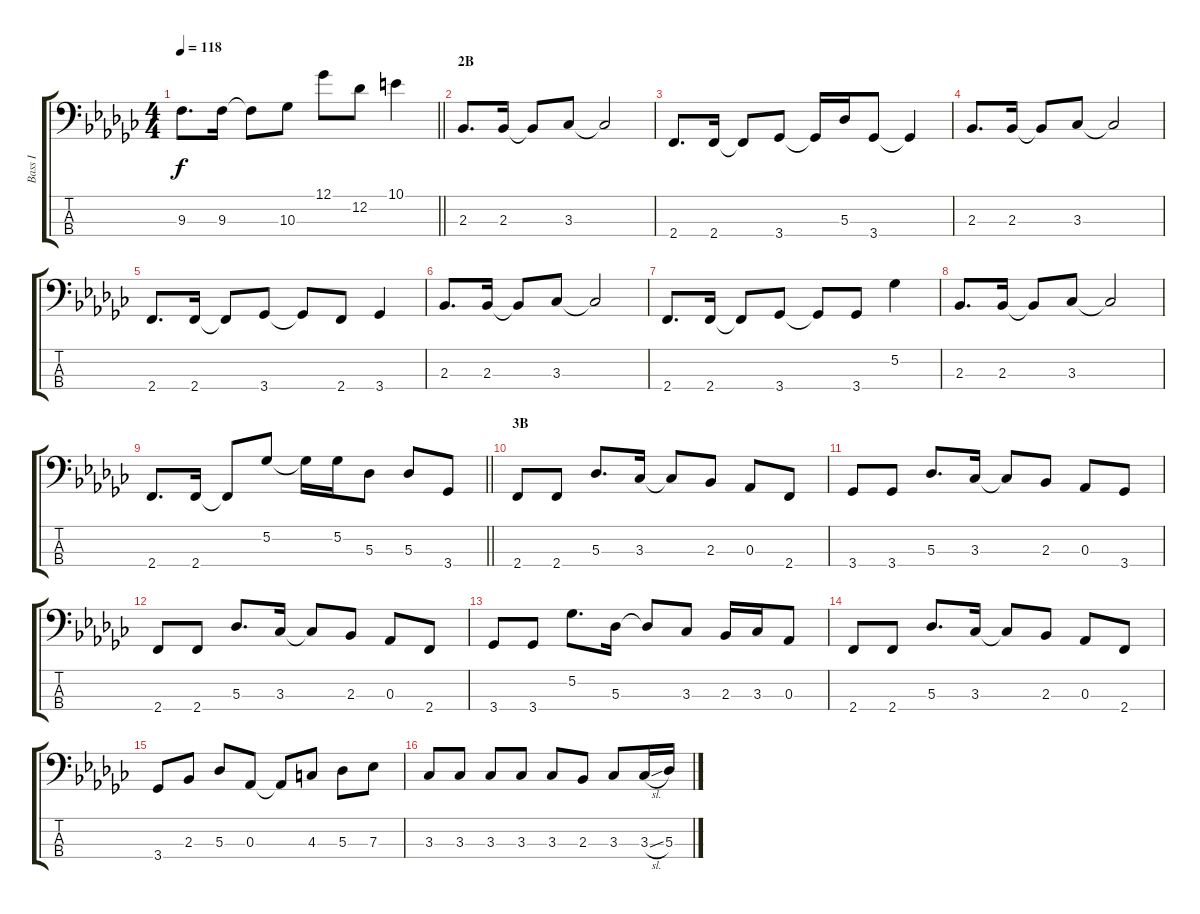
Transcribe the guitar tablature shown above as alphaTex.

\track ("Bass I" "Bass I") {instrument electricbasspick}
\staff {score tabs}
\tuning (Gb2 Db2 Ab1 Eb1) {hide}
\ts (4 4)
\tempo 118
\clef f4
\barLineRight lightlight
\ks gb
9.3.8{d dy f} 9.3.16 9.3{t}.8 10.3.8 12.1.8 12.2.8 10.1.4 |
\section ("" "2B")
2.3.8{d} 2.3.16 2.3{t}.8 3.3.8 3.3{t}.2 |
2.4.8{d} 2.4.16 2.4{t}.8 3.4.8 3.4{t}.16 5.3.16 3.4.8 3.4{t}.4 |
2.3.8{d} 2.3.16 2.3{t}.8 3.3.8 3.3{t}.2 |
2.4.8{d} 2.4.16 2.4{t}.8 3.4.8 3.4{t}.8 2.4.8 3.4.4 |
2.3.8{d} 2.3.16 2.3{t}.8 3.3.8 3.3{t}.2 |
2.4.8{d} 2.4.16 2.4{t}.8 3.4.8 3.4{t}.8 3.4.8 5.2.4 |
2.3.8{d} 2.3.16 2.3{t}.8 3.3.8 3.3{t}.2 |
\barLineRight lightlight
2.4.8{d} 2.4.16 2.4{t}.8 5.2.8 5.2{t}.16 5.2.16 5.3.8 5.3.8 3.4.8 |
\section ("" "3B")
2.4.8 2.4.8 5.3.8{d} 3.3.16 3.3{t}.8 2.3.8 0.3.8 2.4.8 |
3.4.8 3.4.8 5.3.8{d} 3.3.16 3.3{t}.8 2.3.8 0.3.8 3.4.8 |
2.4.8 2.4.8 5.3.8{d} 3.3.16 3.3{t}.8 2.3.8 0.3.8 2.4.8 |
3.4.8 3.4.8 5.2.8{d} 5.3.16 5.3{t}.8 3.3.8 2.3.16 3.3.16 0.3.8 |
2.4.8 2.4.8 5.3.8{d} 3.3.16 3.3{t}.8 2.3.8 0.3.8 2.4.8 |
3.4.8 2.3.8 5.3.8 0.3.8 0.3{t}.8 4.3.8 5.3.8 7.3.8 |
3.3.8 3.3.8 3.3.8 3.3.8 3.3.8 2.3.8 3.3.8 3.3{sl}.16 5.3.16
